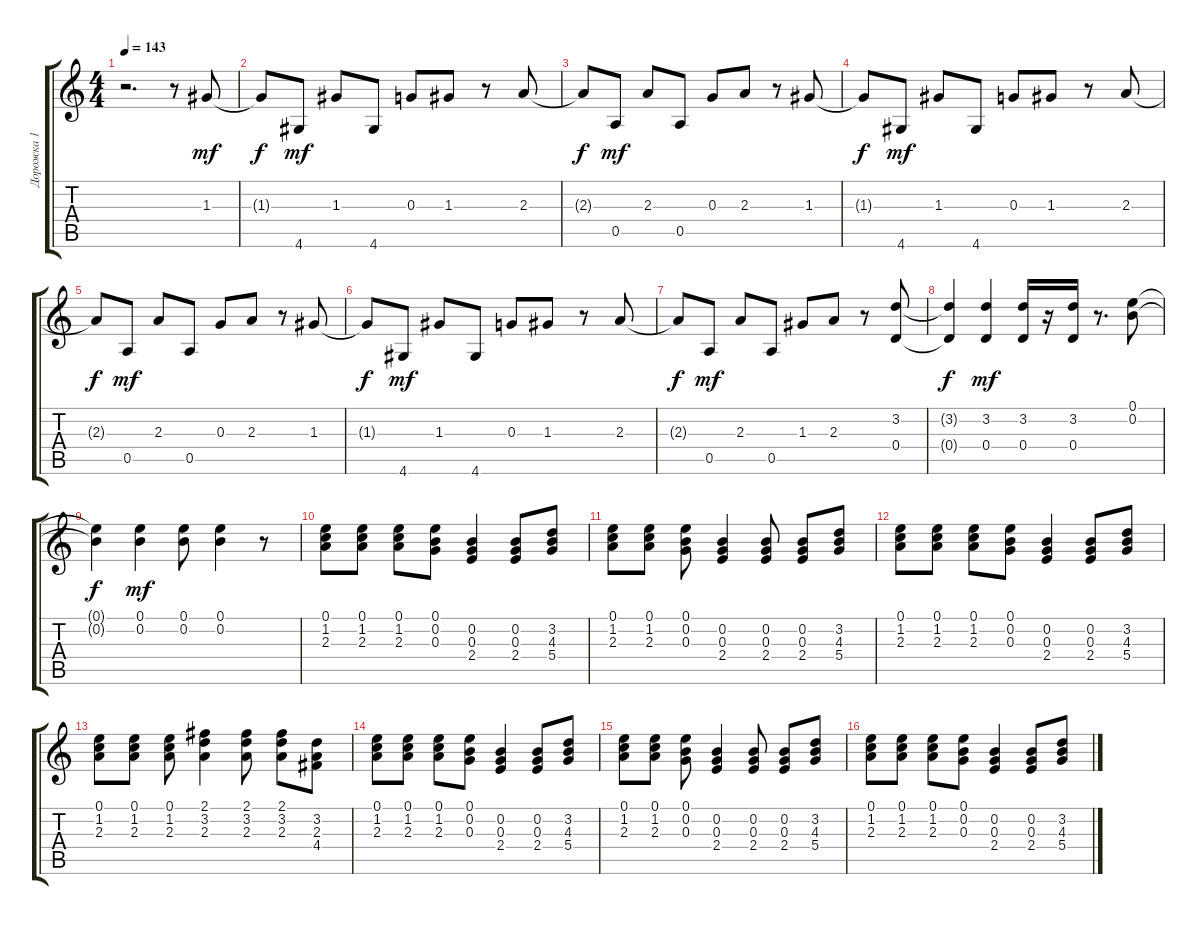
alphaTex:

\track ("Дорожка 1" "Дорожка 1") {instrument electricguitarclean}
\staff {score tabs}
\tuning (E4 B3 G3 D3 A2 E2) {hide}
\ts (4 4)
\tempo 143
\clef g2
\ks c
r.2{d dy mf} r.8 1.3.8 |
1.3{t}.8{dy f} 4.6.8{dy mf} 1.3.8 4.6.8 0.3.8 1.3.8 r.8 2.3.8 |
2.3{t}.8{dy f} 0.5.8{dy mf} 2.3.8 0.5.8 0.3.8 2.3.8 r.8 1.3.8 |
1.3{t}.8{dy f} 4.6.8{dy mf} 1.3.8 4.6.8 0.3.8 1.3.8 r.8 2.3.8 |
2.3{t}.8{dy f} 0.5.8{dy mf} 2.3.8 0.5.8 0.3.8 2.3.8 r.8 1.3.8 |
1.3{t}.8{dy f} 4.6.8{dy mf} 1.3.8 4.6.8 0.3.8 1.3.8 r.8 2.3.8 |
2.3{t}.8{dy f} 0.5.8{dy mf} 2.3.8 0.5.8 1.3.8 2.3.8 r.8 (3.2 0.4).8 |
(3.2{t} 0.4{t}).4{dy f} (3.2 0.4).4{dy mf} (3.2 0.4).16 r.16 (3.2 0.4).16 r.8{d} (0.1 0.2).8 |
(0.1{t} 0.2{t}).4{dy f} (0.1 0.2).4{dy mf} (0.1 0.2).8 (0.1 0.2).4 r.8 |
(0.1 1.2 2.3).8 (0.1 1.2 2.3).8 (0.1 1.2 2.3).8 (0.1 0.2 0.3).8 (0.2 0.3 2.4).4 (0.2 0.3 2.4).8 (3.2 4.3 5.4).8 |
(0.1 1.2 2.3).8 (0.1 1.2 2.3).8 (0.1 0.2 0.3).8 (0.2 0.3 2.4).4 (0.2 0.3 2.4).8 (0.2 0.3 2.4).8 (3.2 4.3 5.4).8 |
(0.1 1.2 2.3).8 (0.1 1.2 2.3).8 (0.1 1.2 2.3).8 (0.1 0.2 0.3).8 (0.2 0.3 2.4).4 (0.2 0.3 2.4).8 (3.2 4.3 5.4).8 |
(0.1 1.2 2.3).8 (0.1 1.2 2.3).8 (0.1 1.2 2.3).8 (2.1 3.2 2.3).4 (2.1 3.2 2.3).8 (2.1 3.2 2.3).8 (3.2 2.3 4.4).8 |
(0.1 1.2 2.3).8 (0.1 1.2 2.3).8 (0.1 1.2 2.3).8 (0.1 0.2 0.3).8 (0.2 0.3 2.4).4 (0.2 0.3 2.4).8 (3.2 4.3 5.4).8 |
(0.1 1.2 2.3).8 (0.1 1.2 2.3).8 (0.1 0.2 0.3).8 (0.2 0.3 2.4).4 (0.2 0.3 2.4).8 (0.2 0.3 2.4).8 (3.2 4.3 5.4).8 |
(0.1 1.2 2.3).8 (0.1 1.2 2.3).8 (0.1 1.2 2.3).8 (0.1 0.2 0.3).8 (0.2 0.3 2.4).4 (0.2 0.3 2.4).8 (3.2 4.3 5.4).8
